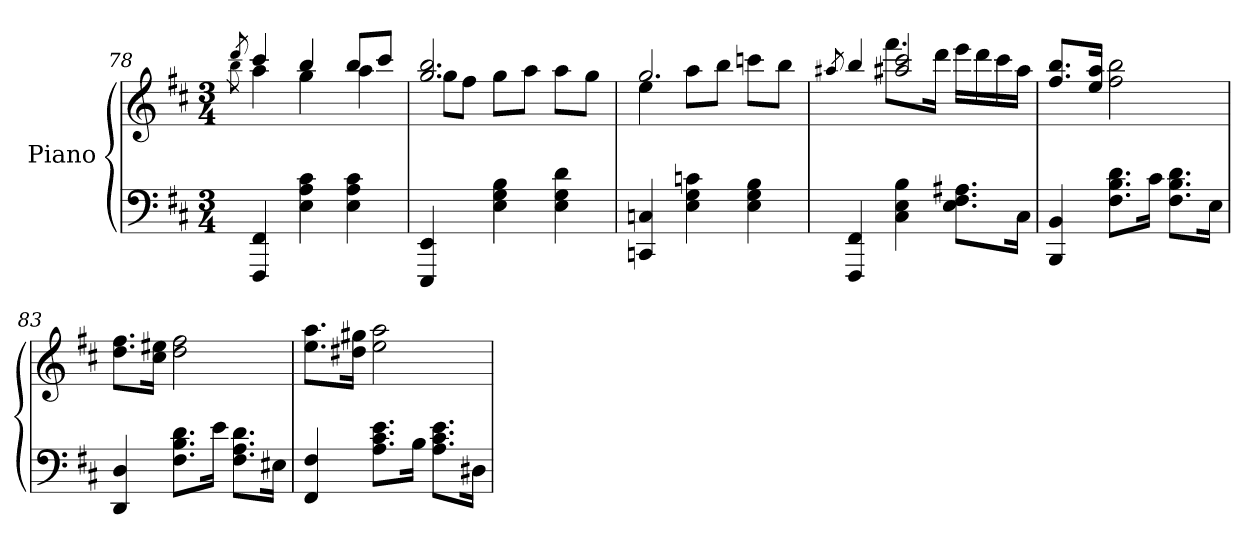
**kern	**kern
*part1	*part1
*staff2	*staff1
*I"Piano	*
*clefF4	*clefG2
*k[f#c#]	*k[f#c#]
*M3/4	*M3/4
=78	=78
*	*^
.	8qddd/	8qbb\
4FFF#/ 4FF#/	4ccc#/	4aa\
4E\ 4A\ 4c#\	4bb/	4gg\
4E\ 4A\ 4c#\	8bb/L	4aa\
.	8ccc#/J	.
=79	=79	=79
4EEE/ 4EE/	2.gg/ 2.bb/	8gg\L
.	.	8ff#\J
4E\ 4G\ 4B\	.	8gg\L
.	.	8aa\J
4E\ 4G\ 4d\	.	8aa\L
.	.	8gg\J
=80	=80	=80
4CCn/ 4Cn/	2.gg/	4ee\
4E\ 4G\ 4cn\	.	8aa\L
.	.	8bb\J
4E\ 4G\ 4B\	.	8cccn\L
.	.	8bb\J
!!LO:LB:g=z	!!
=81	=81	=81
.	8qaa#X/	.
4FFF#/ 4FF#/	4bb/	4ryy
4C#\ 4E\ 4B\	2aa#/ 2ccc#/	8.fff#\L
.	.	16ddd\Jk
8.E\ 8.F#\ 8.A#X\L	.	16eee\LL
.	.	16ddd\
.	.	16ccc#\
16C#\Jk	.	16aa#\JJ
*	*v	*v
=82	=82
4BBB/ 4BB/	8.ff#/ 8.bb/L
.	16ee/ 16aa/Jk
8.F#\ 8.B\ 8.d\L	2ff#\ 2bb\
16c#\Jk	.
8.F#\ 8.B\ 8.d\L	.
16E\Jk	.
=83	=83
4DD/ 4D/	8.dd\ 8.ff#\L
.	16cc#\ 16ee#X\Jk
8.F#\ 8.B\ 8.d\L	2dd\ 2ff#\
16e\Jk	.
8.F#\ 8.A\ 8.d\L	.
16E#X\Jk	.
=84	=84
4FF#/ 4F#/	8.ee\ 8.aa\L
.	16dd#X\ 16gg#X\Jk
8.A\ 8.c#\ 8.e\L	2ee\ 2aa\
16B\Jk	.
8.A\ 8.c#\ 8.e\L	.
16D#X\Jk	.
=	=
*-	*-
